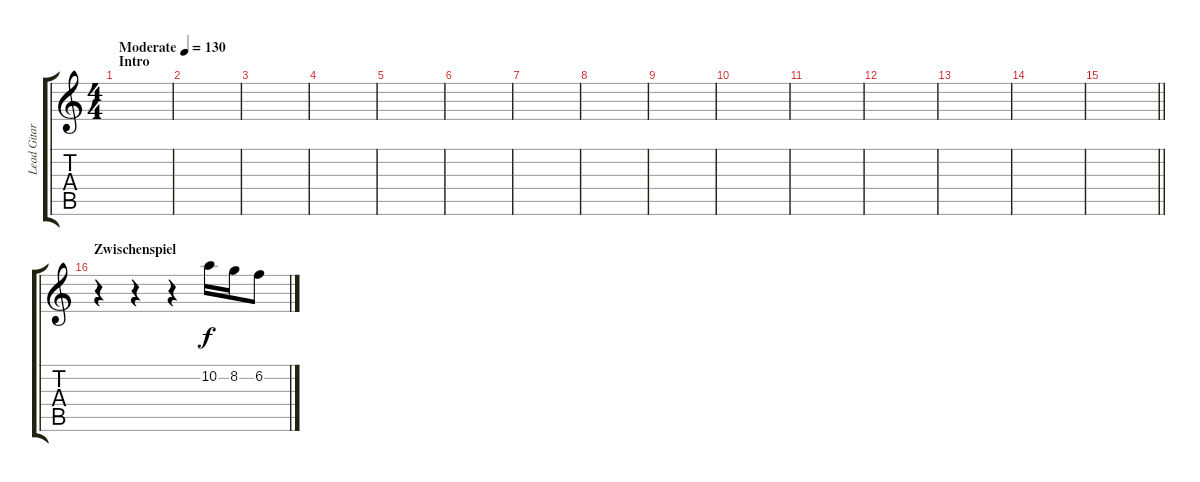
\track ("Lead Gitarre" "Lead Gitar") {instrument distortionguitar}
\staff {score tabs}
\tuning (E4 B3 G3 D3 A2 D2) {hide}
\ts (4 4)
\section ("" "Intro")
\tempo (130 "Moderate")
\clef g2
\ks c
|
|
|
|
|
|
|
|
|
|
|
|
|
|
\barLineRight lightlight
|
\section ("" "Zwischenspiel")
r.4 r.4 r.4 10.2.16 8.2.16 6.2.8
